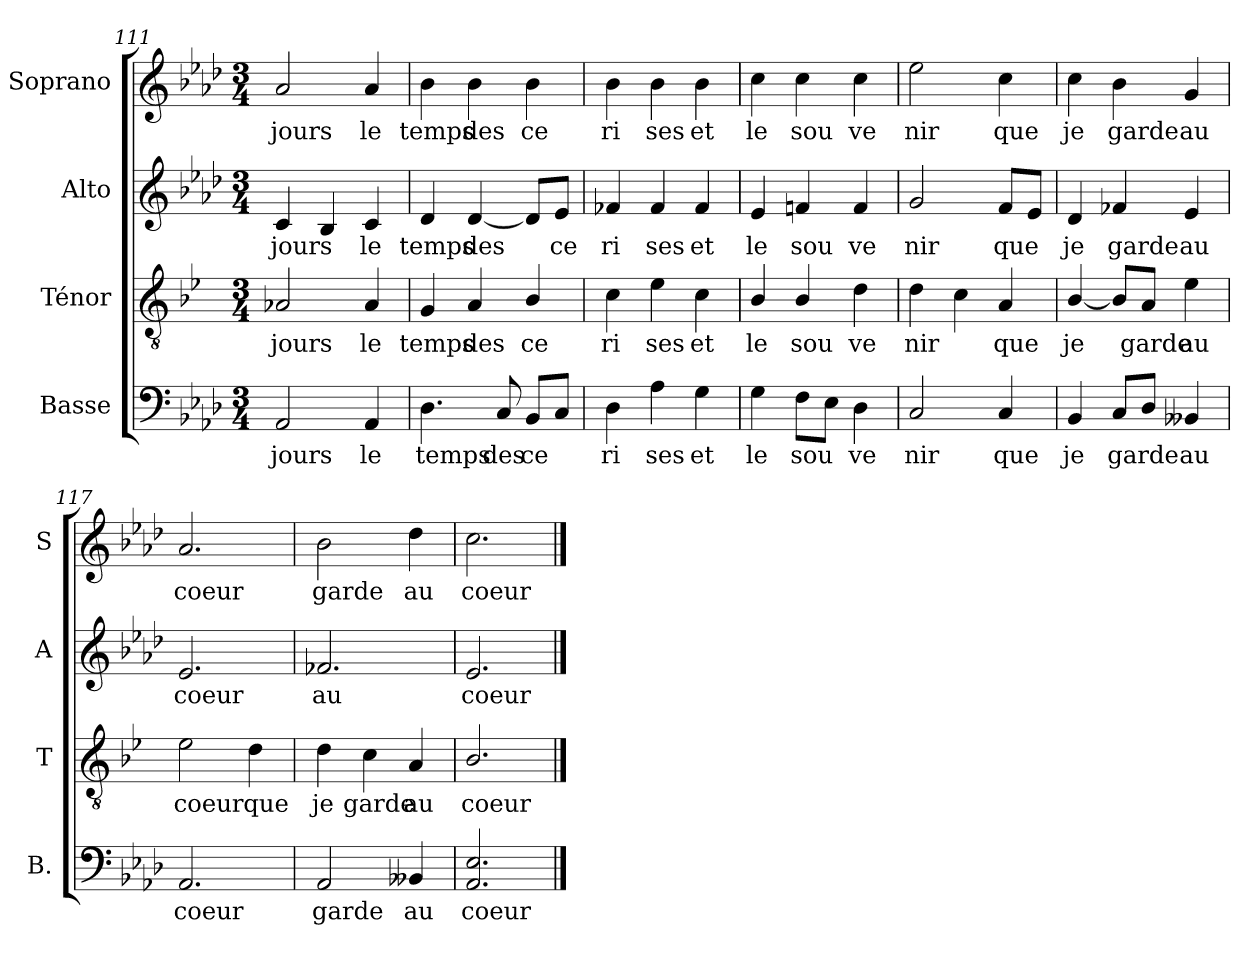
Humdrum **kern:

**kern	**text	**kern	**text	**kern	**text	**kern	**text
*part4	*part4	*part3	*part3	*part2	*part2	*part1	*part1
*staff4	*staff4	*staff3	*staff3	*staff2	*staff2	*staff1	*staff1
*I"Basse	*	*I"Ténor	*	*I"Alto	*	*I"Soprano	*
*I'B.	*	*I'T	*	*I'A	*	*I'S	*
*clefF4	*	*clefGv2	*	*clefG2	*	*clefG2	*
*	*	*ITrd1c2	*	*	*	*	*
*k[b-e-a-d-]	*	*k[b-e-a-d-]	*	*k[b-e-a-d-]	*	*k[b-e-a-d-]	*
*A-:	*	*A-:	*	*A-:	*	*A-:	*
*M3/4	*	*M3/4	*	*M3/4	*	*M3/4	*
=111	=111	=111	=111	=111	=111	=111	=111
!	!LO:LY:b	!	!	!	!	!	!
!	!	!	!LO:LY:b	!	!	!	!
!	!	!	!	!	!LO:LY:b	!	!
!	!	!	!	!	!	!	!LO:LY:b
2AA-/	jours	2G-X/	jours	4c/	jours	2a-/	jours
.	.	.	.	4B-/	.	.	.
!	!LO:LY:b	!	!	!	!	!	!
!	!	!	!LO:LY:b	!	!	!	!
!	!	!	!	!	!LO:LY:b	!	!
!	!	!	!	!	!	!	!LO:LY:b
4AA-/	le	4G-/	le	4c/	le	4a-/	le
=112	=112	=112	=112	=112	=112	=112	=112
!	!LO:LY:b	!	!	!	!	!	!
!	!	!	!LO:LY:b	!	!	!	!
!	!	!	!	!	!LO:LY:b	!	!
!	!	!	!	!	!	!	!LO:LY:b
4.D-\	temps	4F/	temps	4d-/	temps	4b-\	temps
!	!	!	!LO:LY:b	!	!	!	!
!	!	!	!	!	!LO:LY:b	!	!
!	!	!	!	!	!	!	!LO:LY:b
.	.	4G/	des	[4d-/	des	4b-\	des
!	!LO:LY:b	!	!	!	!	!	!
8C/	des	.	.	.	.	.	.
!	!LO:LY:b	!	!	!	!	!	!
!	!	!	!LO:LY:b	!	!	!	!
!	!	!	!	!	!	!	!LO:LY:b
8BB-/L	ce	4A-/	ce	8d-/L]	.	4b-\	ce
!	!	!	!	!	!LO:LY:b	!	!
8C/J	.	.	.	8e-/J	ce	.	.
=113	=113	=113	=113	=113	=113	=113	=113
!	!LO:LY:b	!	!	!	!	!	!
!	!	!	!LO:LY:b	!	!	!	!
!	!	!	!	!	!LO:LY:b	!	!
!	!	!	!	!	!	!	!LO:LY:b
4D-\	ri	4B-\	ri	4f-X/	ri	4b-\	ri
!	!LO:LY:b	!	!	!	!	!	!
!	!	!	!LO:LY:b	!	!	!	!
!	!	!	!	!	!LO:LY:b	!	!
!	!	!	!	!	!	!	!LO:LY:b
4A-\	ses	4d-\	ses	4f-/	ses	4b-\	ses
!	!LO:LY:b	!	!	!	!	!	!
!	!	!	!LO:LY:b	!	!	!	!
!	!	!	!	!	!LO:LY:b	!	!
!	!	!	!	!	!	!	!LO:LY:b
4G\	et	4B-\	et	4f-/	et	4b-\	et
=114	=114	=114	=114	=114	=114	=114	=114
!	!LO:LY:b	!	!	!	!	!	!
!	!	!	!LO:LY:b	!	!	!	!
!	!	!	!	!	!LO:LY:b	!	!
!	!	!	!	!	!	!	!LO:LY:b
4G\	le	4A-/	le	4e-/	le	4cc\	le
!	!LO:LY:b	!	!	!	!	!	!
!	!	!	!LO:LY:b	!	!	!	!
!	!	!	!	!	!LO:LY:b	!	!
!	!	!	!	!	!	!	!LO:LY:b
8F\L	sou	4A-/	sou	4fn/	sou	4cc\	sou
8E-\J	.	.	.	.	.	.	.
!	!LO:LY:b	!	!	!	!	!	!
!	!	!	!LO:LY:b	!	!	!	!
!	!	!	!	!	!LO:LY:b	!	!
!	!	!	!	!	!	!	!LO:LY:b
4D-\	ve	4c\	ve	4f/	ve	4cc\	ve
!!LO:LB:g=z
=115	=115	=115	=115	=115	=115	=115	=115
!	!LO:LY:b	!	!	!	!	!	!
!	!	!	!LO:LY:b	!	!	!	!
!	!	!	!	!	!LO:LY:b	!	!
!	!	!	!	!	!	!	!LO:LY:b
2C/	nir	4c\	nir	2g/	nir	2ee-\	nir
.	.	4B-\	.	.	.	.	.
!	!LO:LY:b	!	!	!	!	!	!
!	!	!	!LO:LY:b	!	!	!	!
!	!	!	!	!	!LO:LY:b	!	!
!	!	!	!	!	!	!	!LO:LY:b
4C/	que	4G/	que	8f/L	que	4cc\	que
.	.	.	.	8e-/J	.	.	.
=116	=116	=116	=116	=116	=116	=116	=116
!	!LO:LY:b	!	!	!	!	!	!
!	!	!	!LO:LY:b	!	!	!	!
!	!	!	!	!	!LO:LY:b	!	!
!	!	!	!	!	!	!	!LO:LY:b
4BB-/	je	[4A-/	je	4d-/	je	4cc\	je
!	!LO:LY:b	!	!	!	!	!	!
!	!	!	!	!	!LO:LY:b	!	!
!	!	!	!	!	!	!	!LO:LY:b
8C/L	garde	8A-/L]	.	4f-X/	garde	4b-\	garde
!	!	!	!LO:LY:b	!	!	!	!
8D-/J	.	8G/J	garde	.	.	.	.
!	!LO:LY:b	!	!	!	!	!	!
!	!	!	!LO:LY:b	!	!	!	!
!	!	!	!	!	!LO:LY:b	!	!
!	!	!	!	!	!	!	!LO:LY:b
4BB--X/	au	4d-\	au	4e-/	au	4g/	au
=117	=117	=117	=117	=117	=117	=117	=117
!	!LO:LY:b	!	!	!	!	!	!
!	!	!	!LO:LY:b	!	!	!	!
!	!	!	!	!	!LO:LY:b	!	!
!	!	!	!	!	!	!	!LO:LY:b
2.AA-/	coeur	2d-\	coeur	2.e-/	coeur	2.a-/	coeur
!	!	!	!LO:LY:b	!	!	!	!
.	.	4c\	que	.	.	.	.
=118	=118	=118	=118	=118	=118	=118	=118
!	!LO:LY:b	!	!	!	!	!	!
!	!	!	!LO:LY:b	!	!	!	!
!	!	!	!	!	!LO:LY:b	!	!
!	!	!	!	!	!	!	!LO:LY:b
2AA-/	garde	4c\	je	2.f-X/	au	2b-\	garde
!	!	!	!LO:LY:b	!	!	!	!
.	.	4B-\	garde	.	.	.	.
!	!LO:LY:b	!	!	!	!	!	!
!	!	!	!LO:LY:b	!	!	!	!
!	!	!	!	!	!	!	!LO:LY:b
4BB--X/	au	4G/	au	.	.	4dd-\	au
=119	=119	=119	=119	=119	=119	=119	=119
!	!LO:LY:b	!	!	!	!	!	!
!	!	!	!LO:LY:b	!	!	!	!
!	!	!	!	!	!LO:LY:b	!	!
!	!	!	!	!	!	!	!LO:LY:b
2.AA-/ 2.E-/	coeur	2.A-/	coeur	2.e-/	coeur	2.cc\	coeur
==	==	==	==	==	==	==	==
*-	*-	*-	*-	*-	*-	*-	*-
